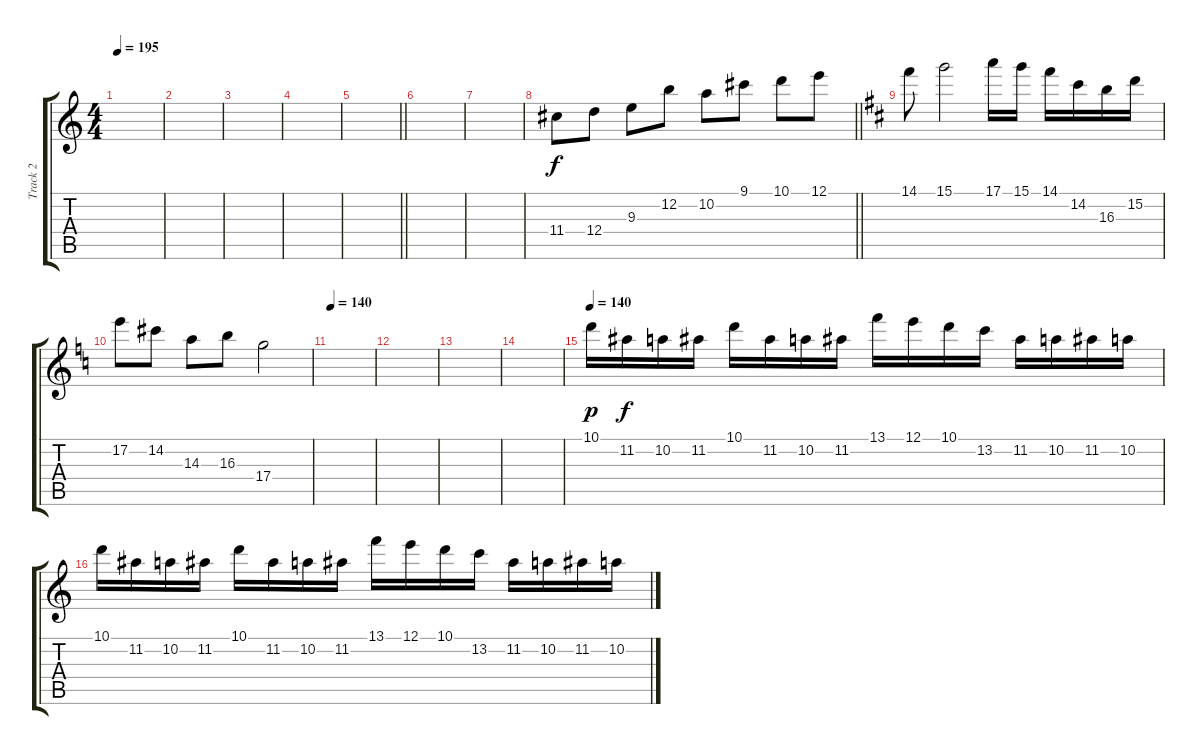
\track ("Track 2" "Track 2") {instrument overdrivenguitar}
\staff {score tabs}
\tuning (E4 B3 G3 D3 A2 E2) {hide}
\ts (4 4)
\tempo 195
\clef g2
\ks c
|
|
|
|
\barLineRight lightlight
|
|
|
\barLineRight lightlight
11.4.8 12.4.8 9.3.8 12.2.8 10.2.8 9.1.8 10.1.8 12.1.8 |
\ks d
14.1.8 15.1.2 17.1.16 15.1.16 14.1.16 14.2.16 16.3.16 15.2.16 |
\ks c
17.2.8 14.2.8 14.3.8 16.3.8 17.4.2 |
\tempo 140
|
|
|
|
\tempo 140
10.1.16{dy p} 11.2.16{dy f} 10.2.16 11.2.16 10.1.16 11.2.16 10.2.16 11.2.16 13.1.16 12.1.16 10.1.16 13.2.16 11.2.16 10.2.16 11.2.16 10.2.16 |
10.1.16 11.2.16 10.2.16 11.2.16 10.1.16 11.2.16 10.2.16 11.2.16 13.1.16 12.1.16 10.1.16 13.2.16 11.2.16 10.2.16 11.2.16 10.2.16
